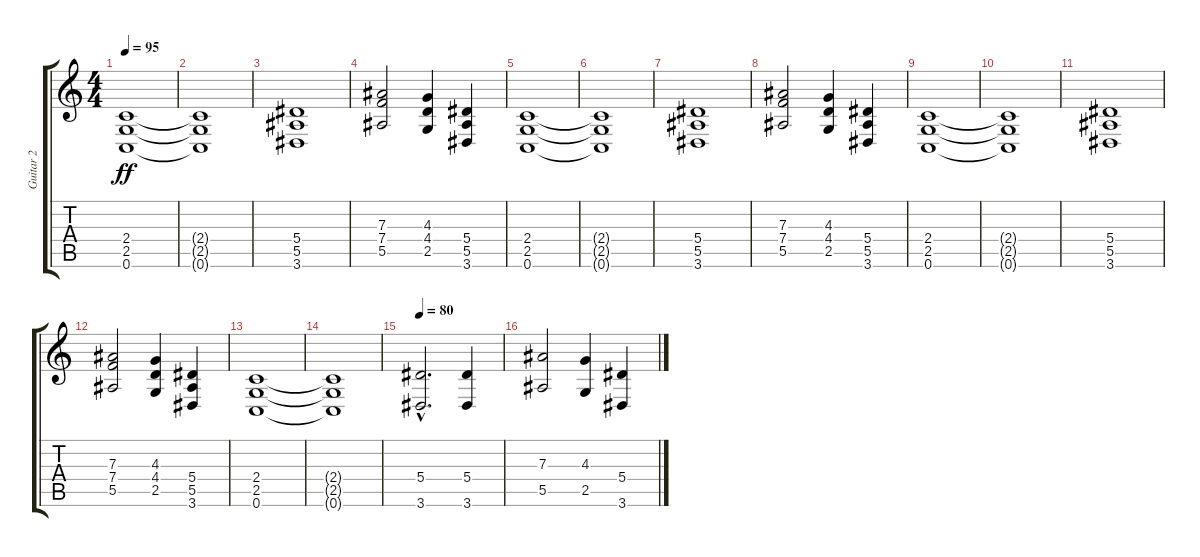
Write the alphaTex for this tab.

\track ("Guitar 2" "Guitar 2") {instrument distortionguitar}
\staff {score tabs}
\tuning (C4 G3 Eb3 Bb2 F2 C2) {hide}
\ts (4 4)
\tempo 95
\clef g2
\ks c
(2.4 2.5 0.6).1{dy ff} |
(2.4{t} 2.5{t} 0.6{t}).1 |
(5.4 5.5 3.6).1 |
(7.3 7.4 5.5).2 (4.3 4.4 2.5).4 (5.4 5.5 3.6).4 |
(2.4 2.5 0.6).1 |
(2.4{t} 2.5{t} 0.6{t}).1 |
(5.4 5.5 3.6).1 |
(7.3 7.4 5.5).2 (4.3 4.4 2.5).4 (5.4 5.5 3.6).4 |
(2.4 2.5 0.6).1 |
(2.4{t} 2.5{t} 0.6{t}).1 |
(5.4 5.5 3.6).1 |
(7.3 7.4 5.5).2 (4.3 4.4 2.5).4 (5.4 5.5 3.6).4 |
(2.4 2.5 0.6).1 |
(2.4{t} 2.5{t} 0.6{t}).1 |
\tempo 80
(5.4{hac} 3.6{hac}).2{d} (5.4 3.6).4 |
(7.3 5.5).2 (4.3 2.5).4 (5.4 3.6).4
